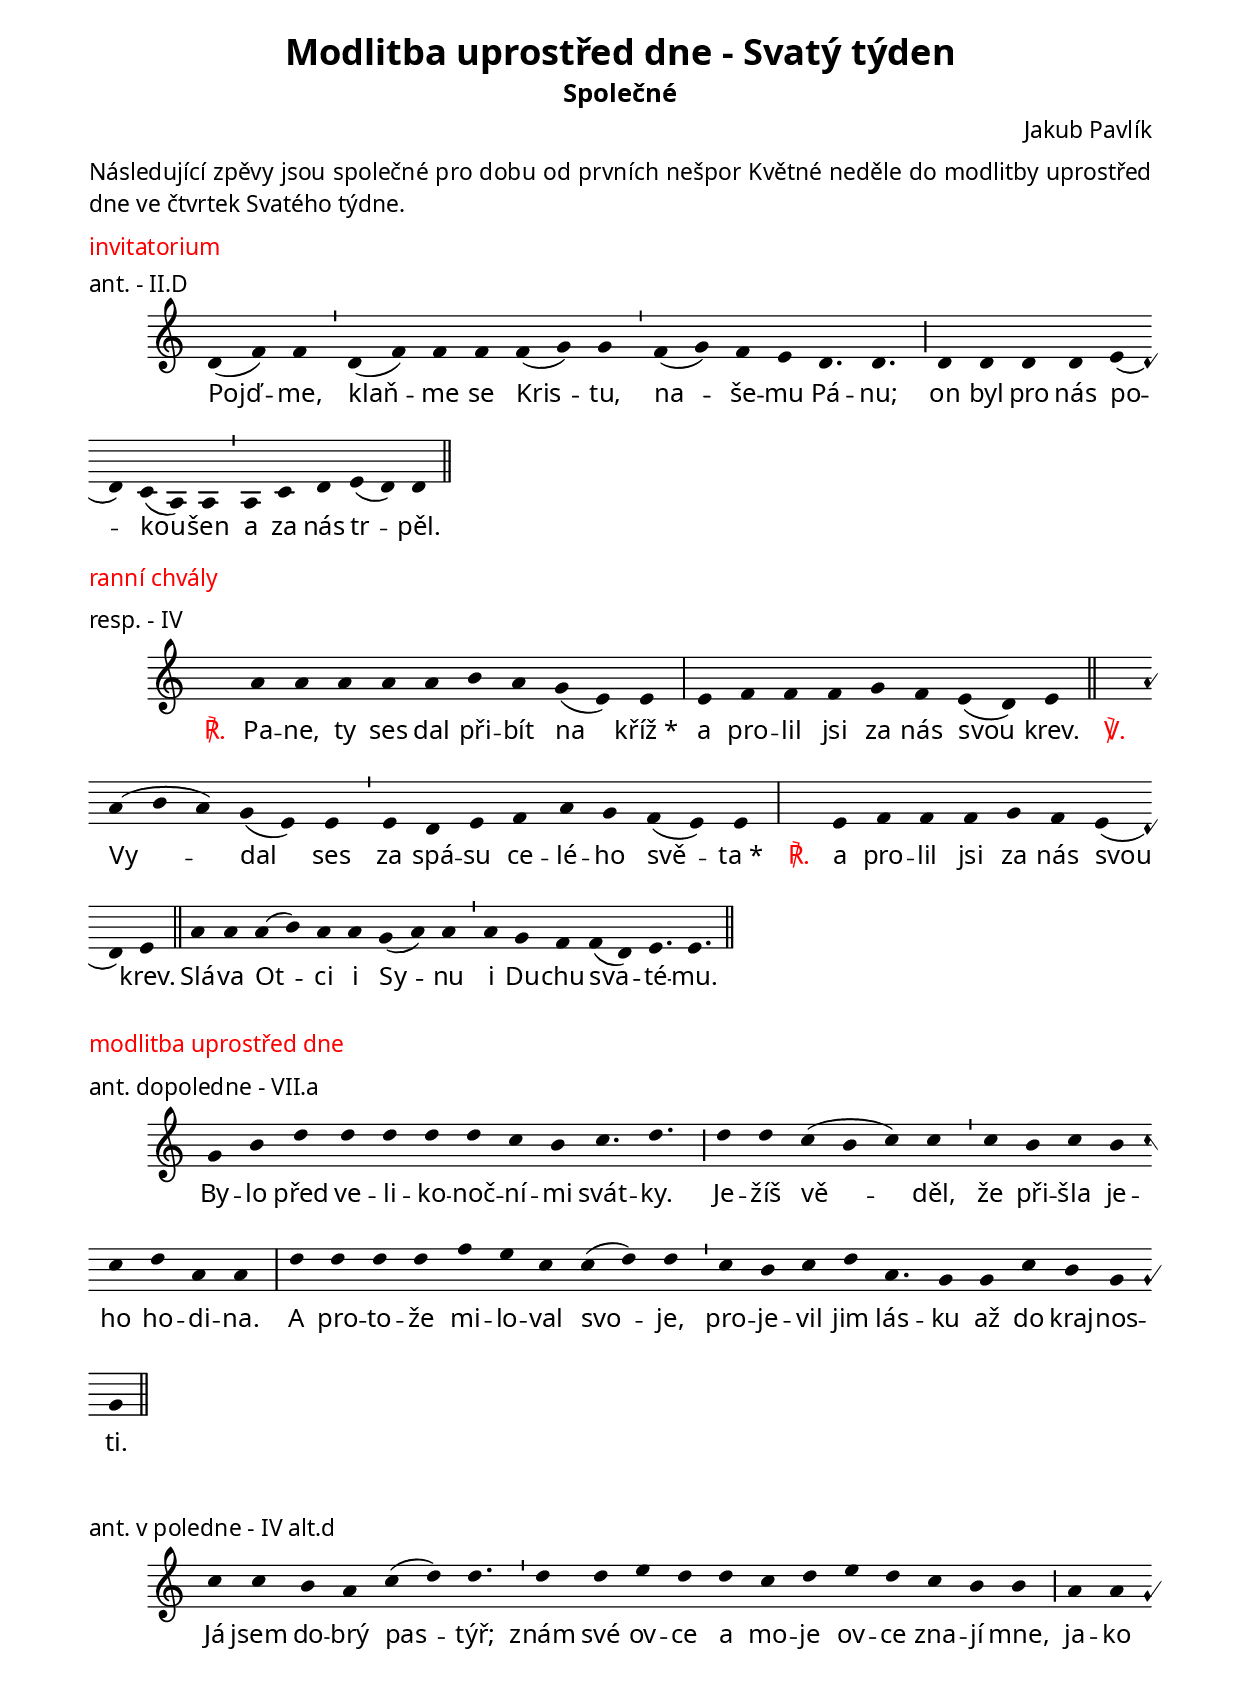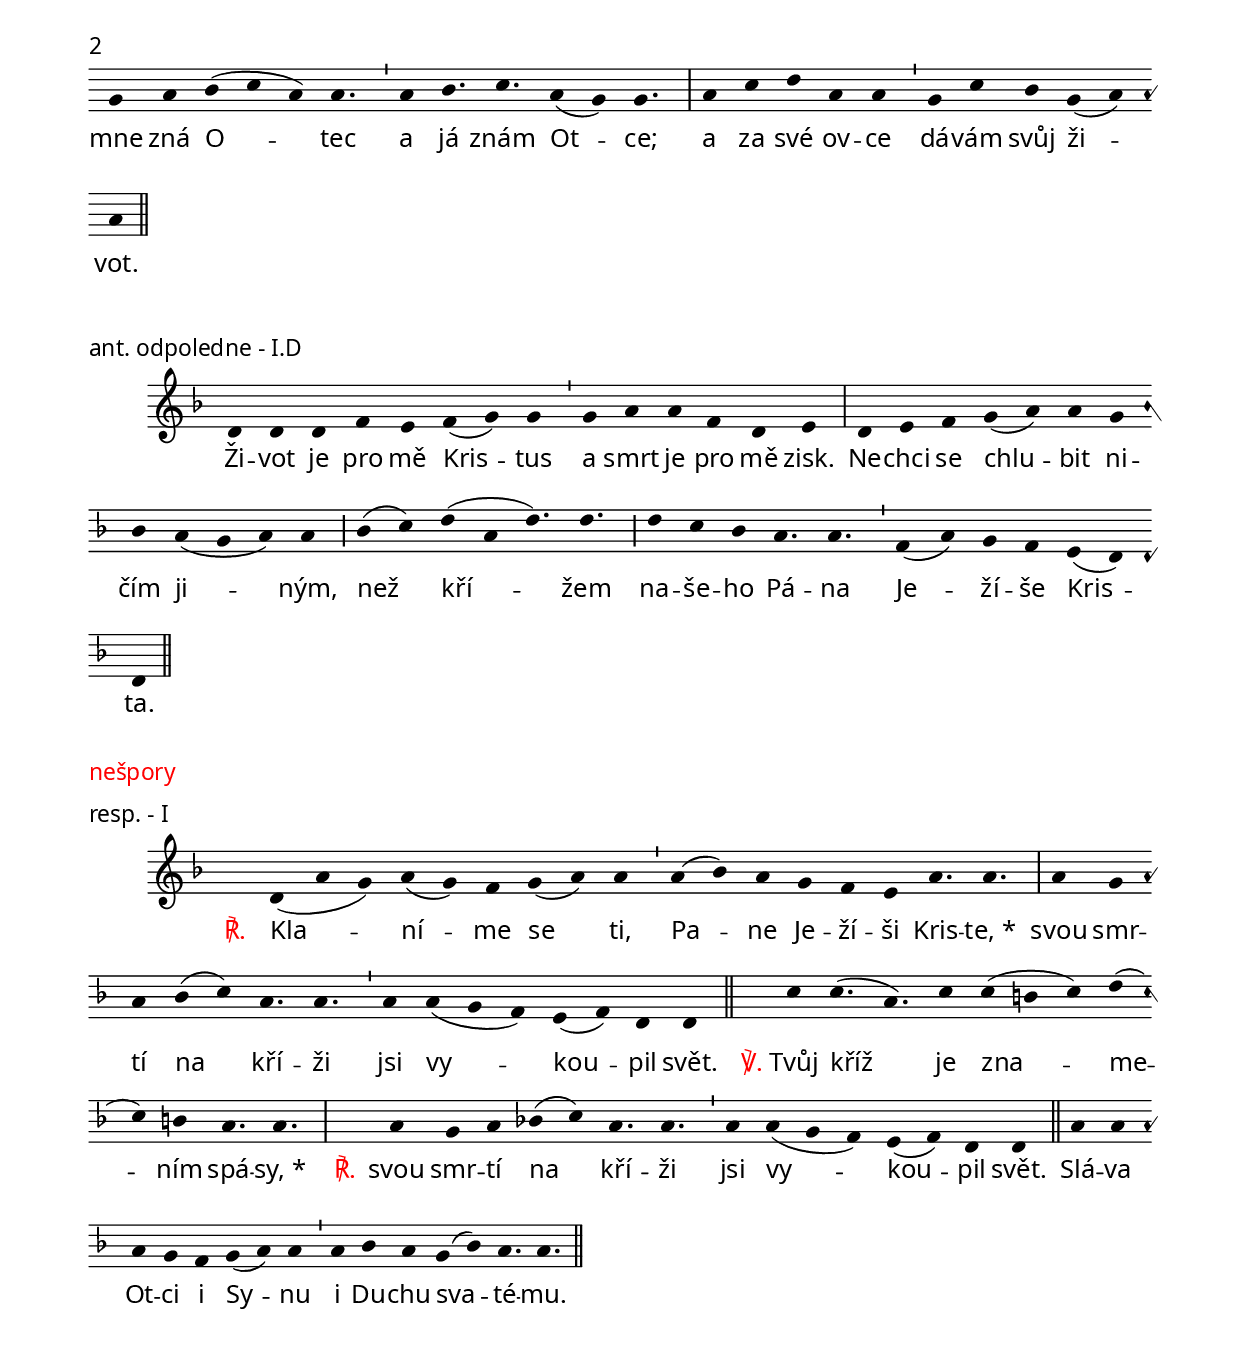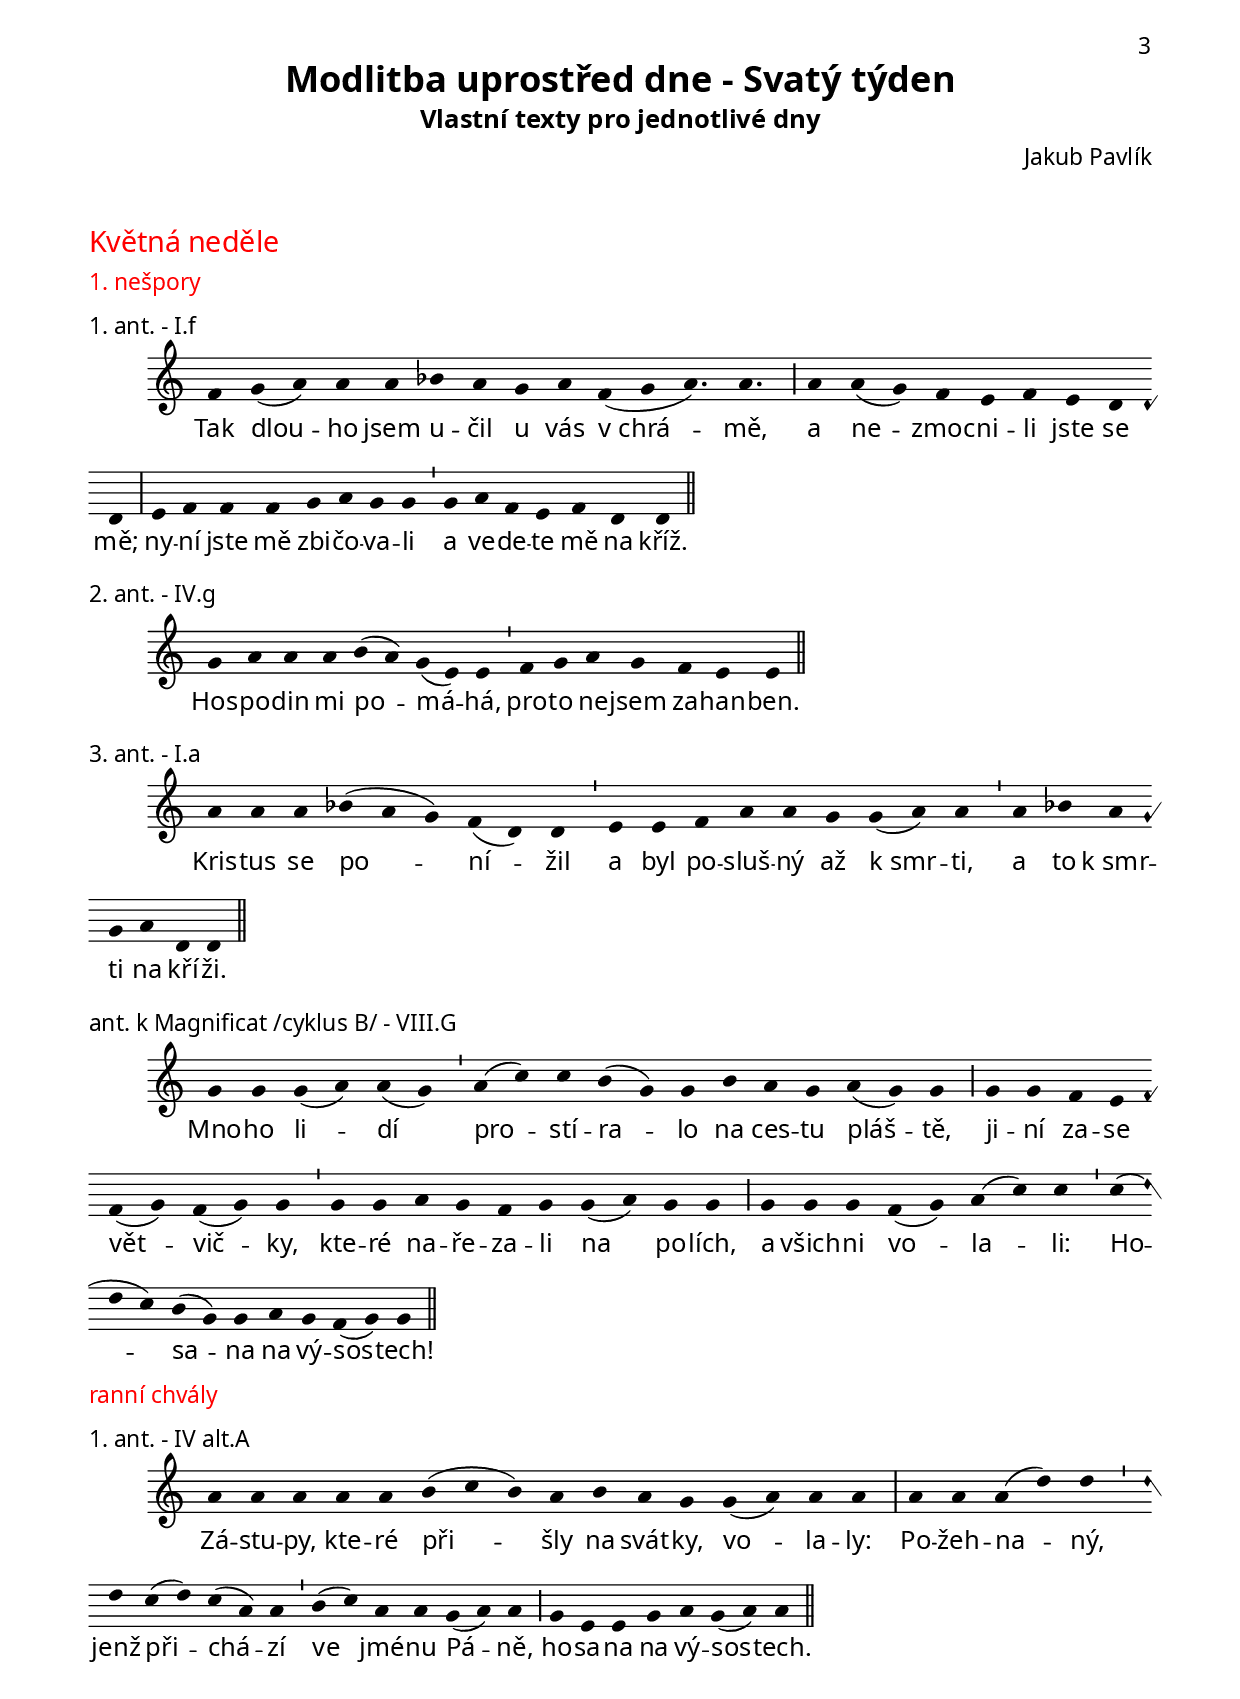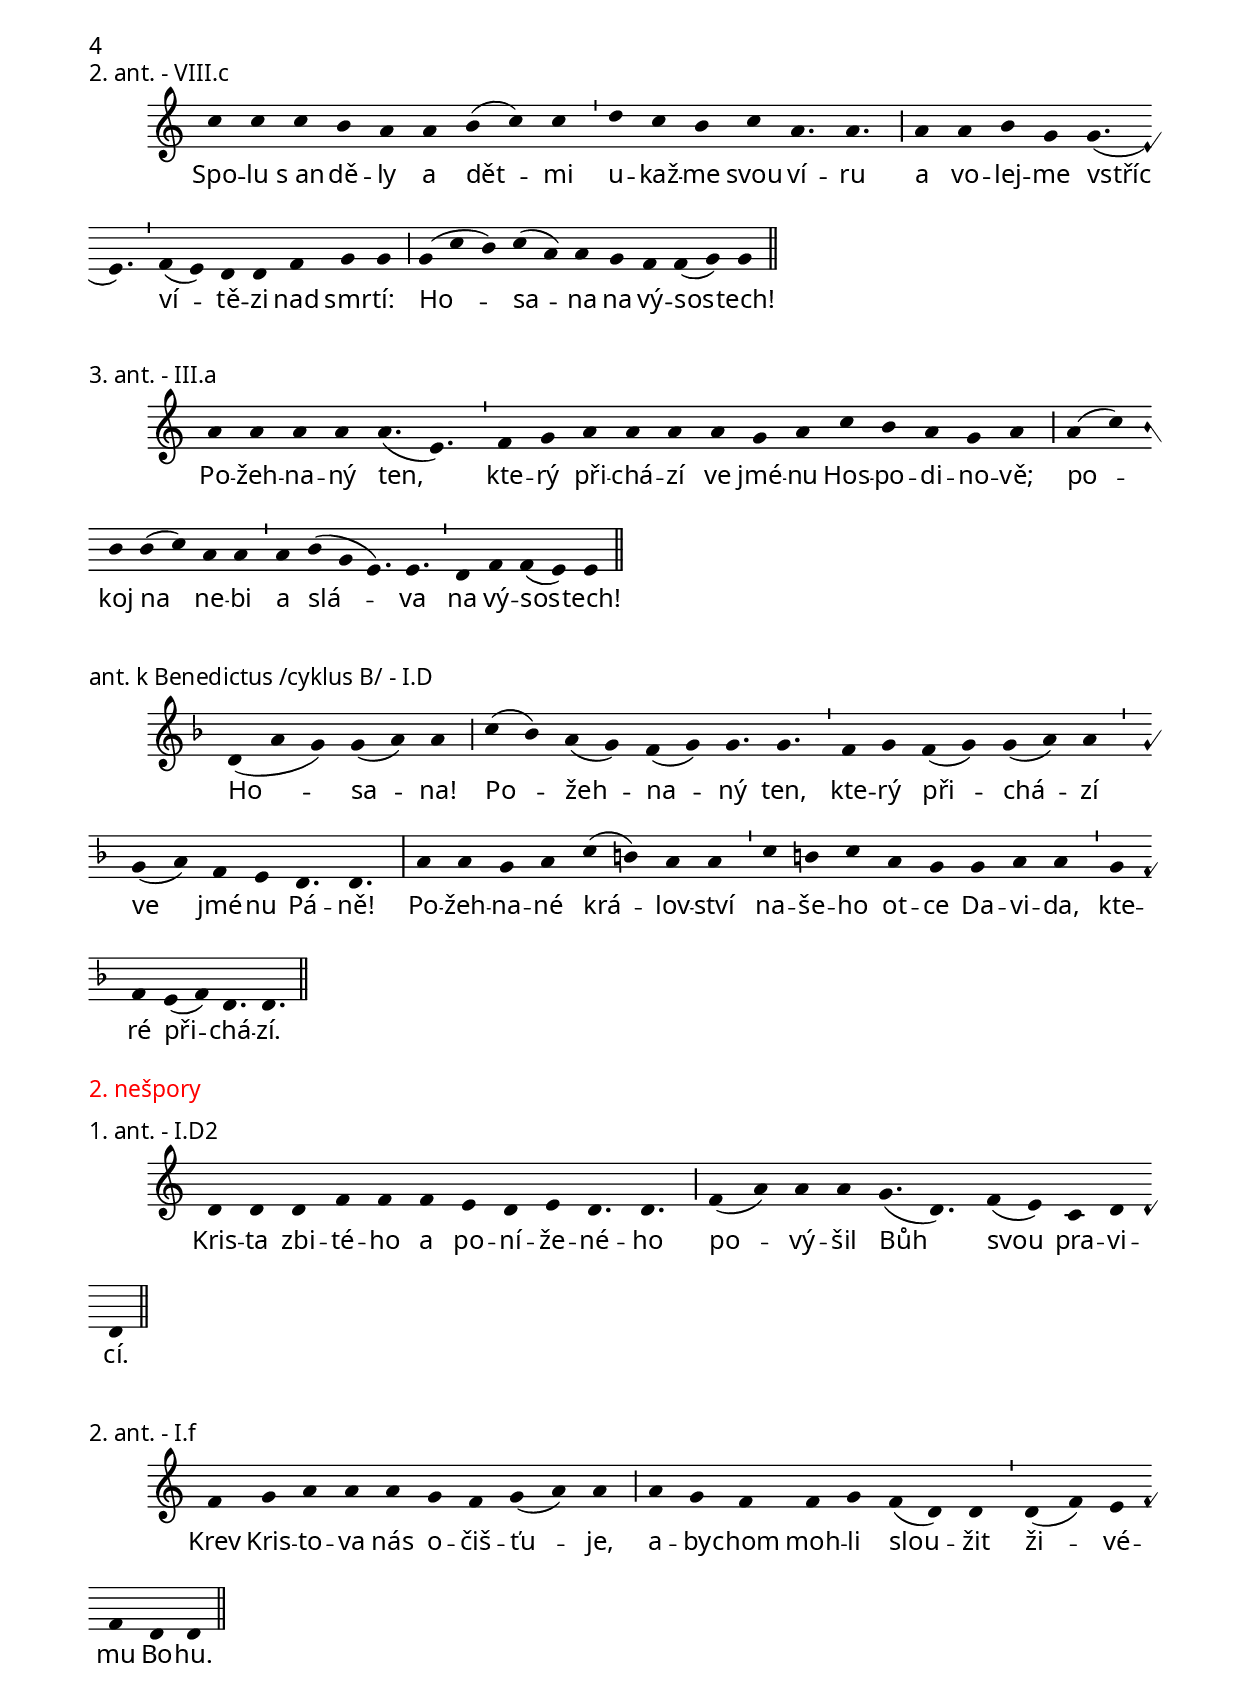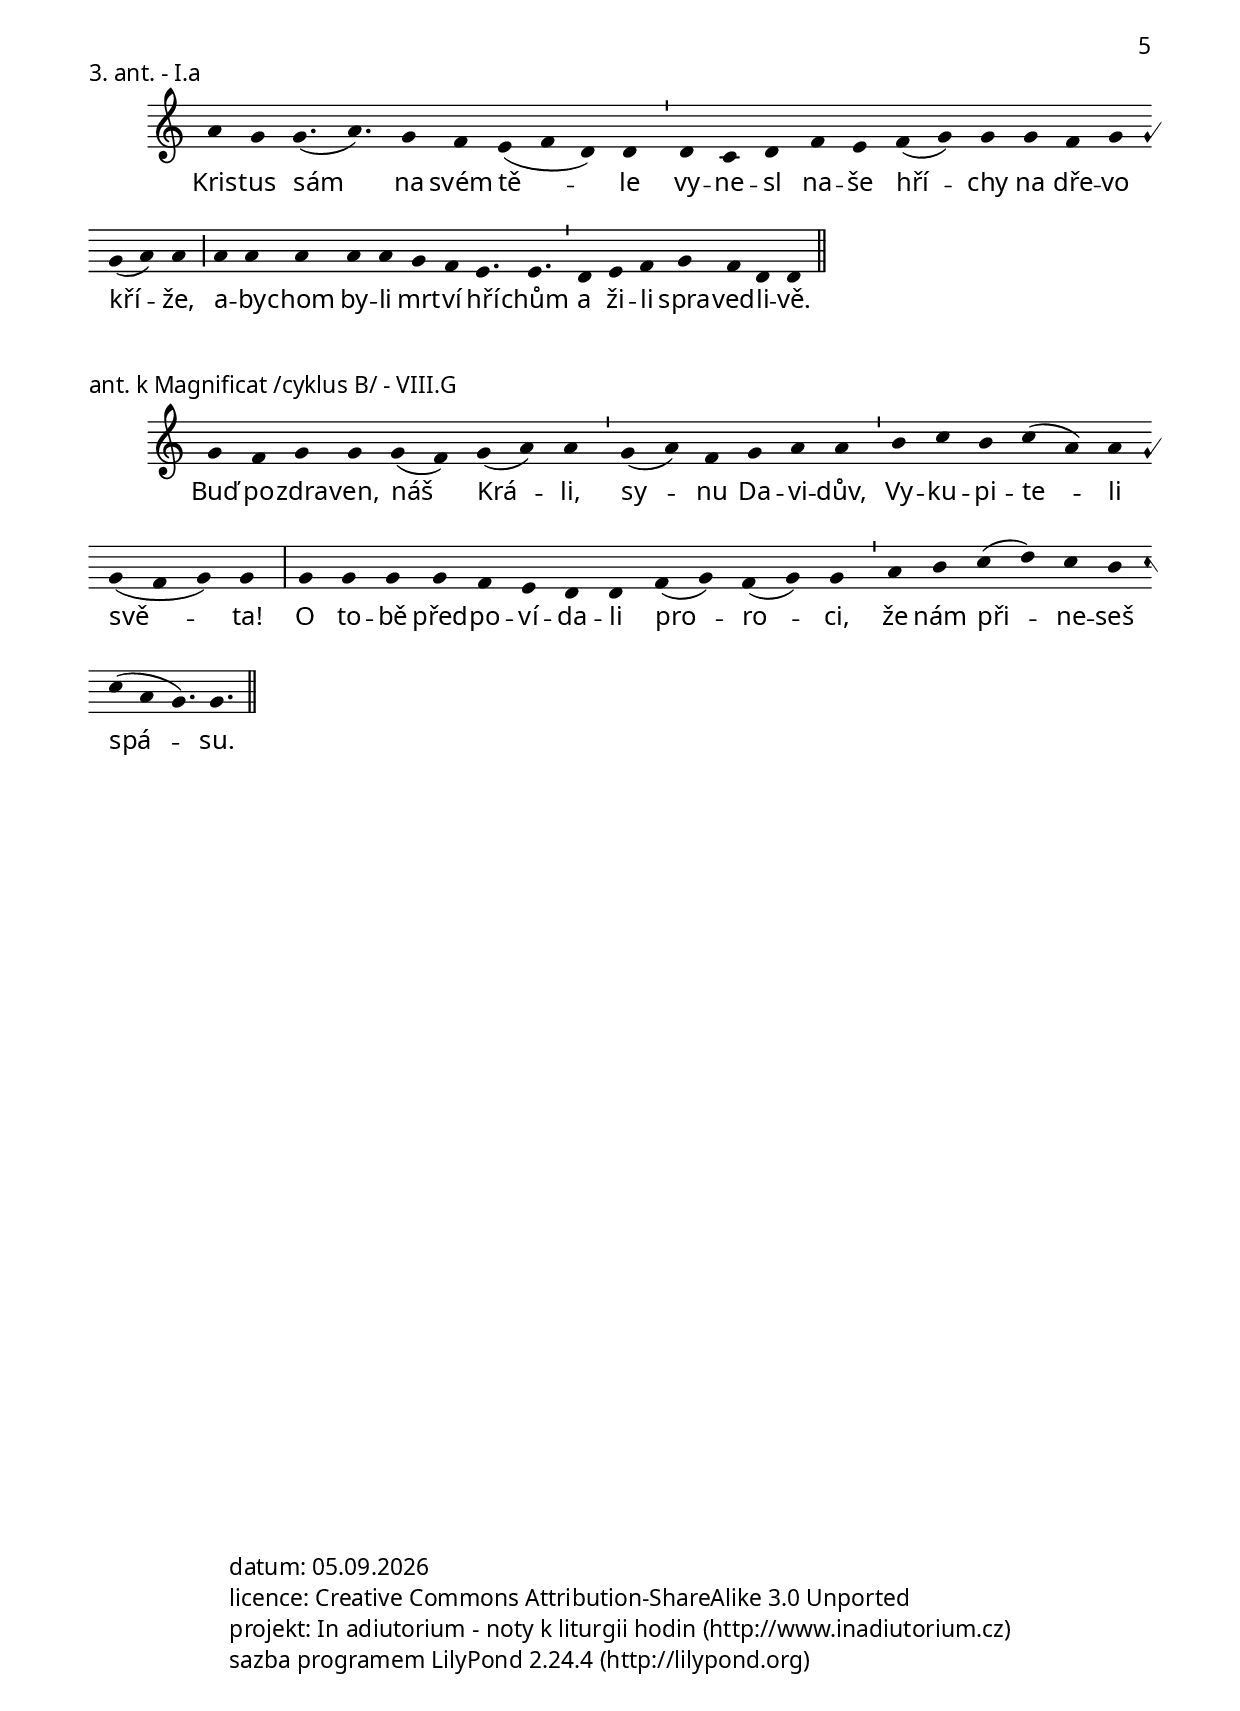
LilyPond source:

\version "2.14.2"

\header {
  title = "Modlitba uprostřed dne - Svatý týden"
  composer = "Jakub Pavlík"
}

\include "spolecne.ly"
\include "dilyresponsorii.ly"

\bookpart {
  \header {
    subtitle = "Společné"
  }
  
  \markup\justify{
    Následující zpěvy jsou společné pro dobu od prvních nešpor
    Květné neděle do modlitby uprostřed dne ve čtvrtek Svatého
    týdne.
  }
  
  \markup {\nadpisHodinka {"invitatorium"}}

  \score {
    \relative c' {
      \choralniRezim
      d4( f) f \barMin
      d( f) f f f( g) g \barMin f( g) f e d4. d \barMaior
      d4 d d d e( d) c( a) a \barMin a c d e( d) d \barFinalis
    }
    \addlyrics {
      Pojď -- me,
      klaň -- me se Kris -- tu, na -- še -- mu Pá -- nu;
      on byl pro nás po -- kou -- šen a za nás tr -- pěl.
    }
    \header {
      quid = "ant."
      modus = "II"
      differentia = "D" 
      psalmus = ""
      id = ""
      piece = \markup {\sestavTitulekBezZalmu}
    }
  }
  
  \markup {\nadpisHodinka {"ranní chvály"}}

  \score {
    \relative c'' {
      \choralniRezim
      
      % R
      \neviditelna a
      a4 a a a a b a g( e) e \barMax
      e f f f g f e( d) e \barFinalis
      % V
      \neviditelna a
      a( b a) g( e) e \barMin e d e f a g f( e) e \barMax
      % R
      \neviditelna a
      e f f f g f e( d) e \barFinalis
      % Slava
      a a a( b) a a g( a) a \barMin a g f f( d) e4. e \barFinalis
    }
    \addlyrics {
      \Response Pa -- ne, ty ses dal při -- bít na kříž_*
      a pro -- lil jsi za nás svou krev.
      \Verse Vy -- dal ses za spá -- su ce -- lé -- ho svě -- ta_*
      \Response a pro -- lil jsi za nás svou krev.
      \textRespDoxologie
    }
    \header {
      quid = "resp."
      modus = "IV"
      id = ""
      piece = \markup {\sestavTitulekResp}
    }
  }


  \markup {\nadpisHodinka {"modlitba uprostřed dne"}}

\score {
  \relative c'' {
    \choralniRezim
    
    g4 b d d d d d c b c4. d \barMaior
    d4 d c( b c) c \barMin c b c b c d a a \barMax
    d d d d f e c c( d) d \barMin
    c b c d a4. g4 g c b g g \barFinalis
  }
  \addlyrics {
    By -- lo před ve -- li -- ko -- noč -- ní -- mi svát -- ky. 
    Je -- žíš vě -- děl, že při -- šla je -- ho ho -- di -- na. 
    A pro -- to -- že mi -- lo -- val svo -- je,
    pro -- je -- vil jim lás -- ku až do kraj -- nos -- ti.
  }
  \header {
    quid = "ant. dopoledne"
    modus = "VII"
    differentia = "a" 
    psalmus = ""
    id = "dopo"
    piece = \markup {\sestavTitulekBezZalmu}
  }
}

\score {
  \relative c'' {
    \choralniRezim
    
    c4 c b a c( d) d4. \barMin
    d4 d e d d c d e d c b b \barMaior 
    a a g a b( c a) a4. \barMin
    a4 b4. c a4( g) g4. \barMax
    a4 c d a a \barMin
    g c b g( a) a \barFinalis
  }
  \addlyrics {
    Já jsem do -- brý pas -- týř; znám své ov -- ce a mo -- je ov -- ce
    zna -- jí mne, ja -- ko mne zná O -- tec a já znám Ot -- ce;
    a za své ov -- ce dá -- vám svůj ži -- vot.
  }
  \header {
    quid = "ant. v poledne"
    modus = "IV alt"
    differentia = "d" 
    psalmus = ""
    id = "po"
    piece = \markup {\sestavTitulekBezZalmu}
  }
}

\score {
  \relative c' {
    \choralniRezim
    \key f \major
    d4 d d f e f( g) g \barMin
    g a a f d e \barMax
    
    d e f g( a) a g bes a( g a) a \barMaior
    bes( c) d( a d4.) d \barMaior
    d4 c bes a4. a \barMin f4( a) g f e( d) d \barFinalis
  }
  \addlyrics {
    Ži -- vot je pro mě Kris -- tus
    a smrt je pro mě zisk.
    
    Ne -- chci se chlu -- bit ni -- čím ji -- ným,
    než kří -- žem 
    na -- še -- ho Pá -- na Je -- ží -- še Kris -- ta.
  }
  \header {
    quid = "ant. odpoledne"
    modus = "I"
    differentia = "D" 
    psalmus = ""
    id = "odpo"
    piece = \markup {\sestavTitulekBezZalmu}
  }
}

  \markup {\nadpisHodinka {"nešpory"}}

  \score {
    \relative c' {
      \choralniRezim
      \key f \major
      % R
      \neviditelna d
      d4( a' g) a( g) f g( a) a \barMin a( bes) a g f e a4. a \barMax
      a4 g a bes( c) a4. a \barMin a4 a( g f) e( f) d d \barFinalis
      % V
      \neviditelna a
      c' c4.( a) c4 c( b c) d( c) b a4. a \barMax
      % R
      \neviditelna a
      a4 g a bes!( c) a4. a \barMin a4 a( g f) e( f) d d \barFinalis
      % Slava
      a'4 a a g f g( a) a \barMin a bes a g( bes) a4. a \barFinalis
    }
    \addlyrics {
      \Response Kla -- ní -- me se ti, Pa -- ne Je -- ží -- ši Kris -- te,_*
      svou smr -- tí na kří -- ži jsi vy -- kou -- pil svět.
      \Verse Tvůj kříž je zna -- me -- ním spá -- sy,_*
      \Response svou smr -- tí na kří -- ži jsi vy -- kou -- pil svět.
      \textRespDoxologie
    }
    \header {
      quid = "resp."
      modus = "I"
      id = ""
      piece = \markup {\sestavTitulekResp}
    }
  }
} % bookpart

\bookpart {
  \header {
    subtitle = "Vlastní texty pro jednotlivé dny"
  }
  
  \markup\nadpisDen{Květná neděle}
  
  \markup {\nadpisHodinka {"1. nešpory"}}
  
  \score {
    \relative c' {
      \choralniRezim
      f4 g( a) a a bes a g a f( g a4.) a \barMaior
      a4 a( g) f e f e d d \barMax
      e f f f g a g g \barMin
      g a f e f d d \barFinalis
    }
    \addlyrics {
      Tak dlou -- ho jsem u -- čil u vás v_chrá -- mě,
      a ne -- zmoc -- ni -- li jste se mě;
      ny -- ní jste mě zbi -- čo -- va -- li 
      a ve -- de -- te mě na kříž.
    }
    \header {
      quid = "1. ant."
      modus = "I"
      differentia = "f" 
      psalmus = ""
      id = ""
      piece = \markup {\sestavTitulekBezZalmu}
    }
  }
  
  \score {
    \relative c'' {
      \choralniRezim
      g4 a a a b( a) g( e) e \barMin
      f g a g f e e \barFinalis
    }
    \addlyrics {
      Hos -- po -- din mi po -- má -- há,
      pro -- to ne -- jsem za -- han -- ben.
    }
    \header {
      quid = "2. ant."
      modus = "IV"
      differentia = "g" 
      psalmus = ""
      id = ""
      piece = \markup {\sestavTitulekBezZalmu}
    }
  }
  
  \score {
    \relative c'' {
      \choralniRezim
      a4 a a bes( a g) f( d) d \barMin
      e e f a a g g( a) a \barMin
      a bes a g a d, d \barFinalis
    }
    \addlyrics {
      Kris -- tus se po -- ní -- žil 
      a byl po -- sluš -- ný až k_smr -- ti,
      a to k_smr -- ti na kří -- ži.
    }
    \header {
      quid = "3. ant."
      modus = "I"
      differentia = "a" 
      psalmus = ""
      id = ""
      piece = \markup {\sestavTitulekBezZalmu}
    }
  }
  
  \score {
    \relative c'' {
      \choralniRezim
      g4 g g( a) a( g) \barMin
      a( c) c b( g) g b a g a( g) g \barMaior
      g g f e f( g) f( g) g \barMin 
      g g a g f g g( a) g g \barMaior
      g g g f( g) a( c) c \barMin
      c( d c) b( g) g a g f( g) g \barFinalis
    }
    \addlyrics {
      Mno -- ho li -- dí 
      pro -- stí -- ra -- lo na ces -- tu pláš -- tě,
      ji -- ní za -- se vět -- vič -- ky, 
      kte -- ré na -- ře -- za -- li na po -- lích,
      % Slovo 'vsichni' jsem pridal, protoze stavba
      % melodie by jinak svadela k pochopeni, ze volali
      % jen ti s vetvickami
      a všich -- ni vo -- la -- li:
      Ho -- sa -- na na vý -- sos -- tech!
    }
    \header {
      quid = "ant. k Magnificat /cyklus B/"
      modus = "VIII"
      differentia = "G" 
      psalmus = ""
      id = ""
      piece = \markup {\sestavTitulekBezZalmu}
    }
  }
  
  \markup {\nadpisHodinka {"ranní chvály"}}
  
  \score {
    \relative c'' {
      \choralniRezim
      a4 a a a a b( c b) a b a g g( a) a a \barMax
      a4 a a( d) d \barMin d c( d) c( a) a \barMin b( c) a a g( a) a \barMaior
      g e e g a g( a) a \barFinalis
    }
    \addlyrics {
      Zá -- stu -- py, kte -- ré při -- šly na svát -- ky, vo -- la -- ly:
      Po -- žeh -- na -- ný, jenž při -- chá -- zí ve jmé -- nu Pá -- ně,
      ho -- sa -- na na vý -- sos -- tech.
    }
    \header {
      quid = "1. ant."
      modus = "IV alt"
      differentia = "A" 
      psalmus = ""
      id = ""
      piece = \markup {\sestavTitulekBezZalmu}
    }
  }
  
  \score {
    \relative c'' {
      \choralniRezim
      c4 c c b a a b( c) c \barMin d c b c a4. a \barMaior
      a4 a b g g4.( e) \barMin f4( e) d d f g g \barMaior
      g( c b) c( a) a g f f( g) g \barFinalis
    }
    \addlyrics {
      Spo -- lu s_an -- dě -- ly a dět -- mi u -- kaž -- me svou ví -- ru 
      a vo -- lej -- me vstříc ví -- tě -- zi nad smr -- tí:
      Ho -- sa -- na na vý -- sos -- tech!
    }
    \header {
      quid = "2. ant."
      modus = "VIII"
      differentia = "c" 
      psalmus = ""
      id = ""
      piece = \markup {\sestavTitulekBezZalmu}
    }
  }
  
  \score {
    \relative c'' {
      \choralniRezim
      a4 a a a a4.( e) \barMin
      f4 g a a a a g a c b a g a \barMaior
      a( c) b b( c) a a \barMin a b( g e4.) e \barMin d4 f f( e) e \barFinalis
    }
    \addlyrics {
      Po -- žeh -- na -- ný ten,
      kte -- rý při -- chá -- zí ve jmé -- nu Hos -- po -- di -- no -- vě;
      po -- koj na ne -- bi a slá -- va na vý -- sos -- tech!
    }
    \header {
      quid = "3. ant."
      modus = "III"
      differentia = "a" 
      psalmus = ""
      id = ""
      piece = \markup {\sestavTitulekBezZalmu}
    }
  }
  
  \score {
    \relative c' {
      \key f \major
      \choralniRezim
      d4( a' g) g( a) a \barMaior
      c( bes) a( g) f( g) g4. g \barMin
      f4 g f( g) g( a) a \barMin g( a) f e d4. d \barMax
      a'4 a g a c( b) a a \barMin c b c a g g a a \barMin
      g f e( f) d4. d \barFinalis
    }
    \addlyrics {
      Ho -- sa -- na!
      Po -- žeh -- na -- ný ten,
      kte -- rý při -- chá -- zí ve jmé -- nu Pá -- ně!
      Po -- žeh -- na -- né krá -- lov -- ství na -- še -- ho ot -- ce Da -- vi -- da,
      kte -- ré při -- chá -- zí.
    }
    \header {
      quid = "ant. k Benedictus /cyklus B/"
      modus = "I"
      differentia = "D" 
      psalmus = ""
      id = ""
      piece = \markup {\sestavTitulekBezZalmu}
    }
  }
  
  \markup {\nadpisHodinka {"2. nešpory"}}
  
  \score {
    \relative c' {
      \choralniRezim
      d4 d d f f f e d e d4. d \barMaior
      f4( a) a a g4.( d) f4( e) c d d \barFinalis
    }
    \addlyrics {
      Kris -- ta zbi -- té -- ho a po -- ní -- že -- né -- ho
      po -- vý -- šil Bůh svou pra -- vi -- cí.
    }
    \header {
      quid = "1. ant."
      modus = "I"
      differentia = "D2" 
      psalmus = ""
      id = ""
      piece = \markup {\sestavTitulekBezZalmu}
    }
  }
  
  \score {
    \relative c' {
      \choralniRezim
      f4 g a a a g f g( a) a \barMaior
      a g f f g f( d) d \barMin d( f) e f d d \barFinalis
    }
    \addlyrics {
      Krev Kris -- to -- va nás o -- čiš -- ťu -- je,
      a -- by -- chom moh -- li slou -- žit ži -- vé -- mu Bo -- hu.
    }
    \header {
      quid = "2. ant."
      modus = "I"
      differentia = "f" 
      psalmus = ""
      id = ""
      piece = \markup {\sestavTitulekBezZalmu}
    }
  }
  
  \score {
    \relative c'' {
      \choralniRezim
      a4 g g4.( a) g4 f e( f d) d \barMin
      d c d f e f( g) g g f g g( a) a \barMaior
      a a a a a g f e4. e \barMin
      d4 e f g f d d \barFinalis
    }
    \addlyrics {
      Kris -- tus sám na svém tě -- le
      vy -- ne -- sl na -- še hří -- chy na dře -- vo kří -- že,
      a -- by -- chom by -- li mrt -- ví hří -- chům
      a ži -- li spra -- ved -- li -- vě.
    }
    \header {
      quid = "3. ant."
      modus = "I"
      differentia = "a" 
      psalmus = ""
      id = ""
      piece = \markup {\sestavTitulekBezZalmu}
    }
  }
  
  \score {
    \relative c'' {
      \choralniRezim
      g4 f g g g( f) g( a) a \barMin
      g( a) f g a a \barMin b c b c( a) a g( f g) g \barMax
      g g g g f e d d f( g) f( g) g \barMin
      a b c( d) c b c( a g4.) g \barFinalis
    }
    \addlyrics {
      Buď po -- zdra -- ven, náš Krá -- li, 
      sy -- nu Da -- vi -- dův, Vy -- ku -- pi -- te -- li svě -- ta!
      O to -- bě před -- po -- ví -- da -- li pro -- ro -- ci,
      že nám při -- ne -- seš spá -- su.
    }
    \header {
      quid = "ant. k Magnificat /cyklus B/"
      modus = "VIII"
      differentia = "G" 
      psalmus = ""
      id = ""
      piece = \markup {\sestavTitulekBezZalmu}
    }
  }
}